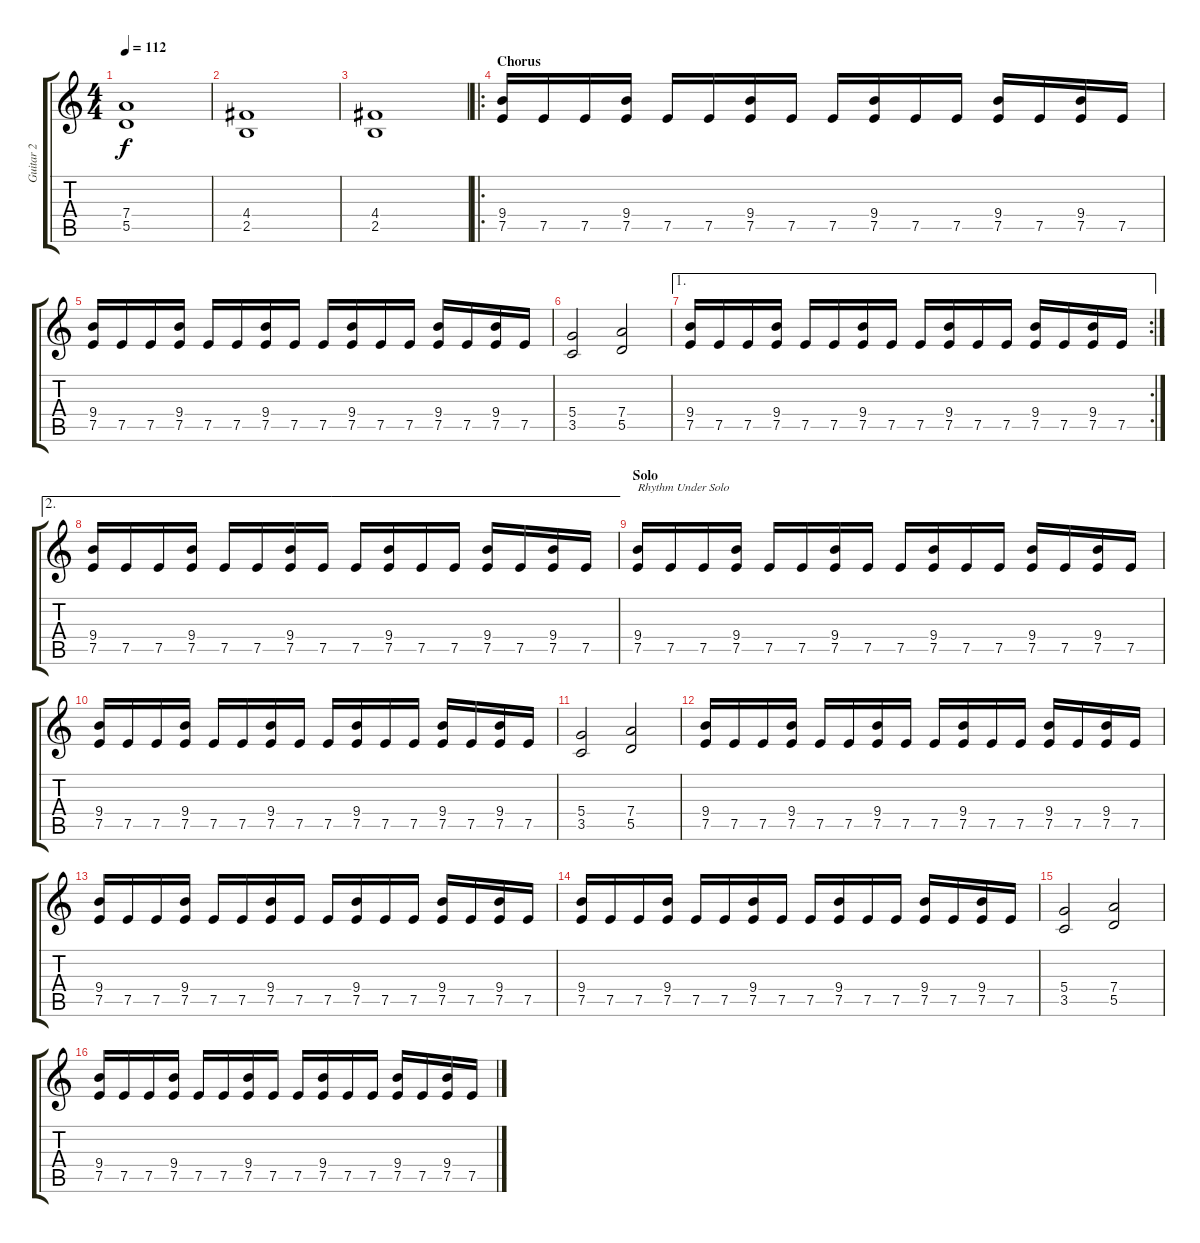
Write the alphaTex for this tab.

\track ("Guitar 2" "Guitar 2") {instrument overdrivenguitar}
\staff {score tabs}
\tuning (E4 B3 G3 D3 A2 E2) {hide}
\ts (4 4)
\tempo 112
\clef g2
\ks c
(7.4 5.5).1{dy f} |
(4.4 2.5).1 |
(4.4 2.5).1 |
\ro
\section ("" "Chorus")
(9.4 7.5).16 7.5.16 7.5.16 (9.4 7.5).16 7.5.16 7.5.16 (9.4 7.5).16 7.5.16 7.5.16 (9.4 7.5).16 7.5.16 7.5.16 (9.4 7.5).16 7.5.16 (9.4 7.5).16 7.5.16 |
(9.4 7.5).16 7.5.16 7.5.16 (9.4 7.5).16 7.5.16 7.5.16 (9.4 7.5).16 7.5.16 7.5.16 (9.4 7.5).16 7.5.16 7.5.16 (9.4 7.5).16 7.5.16 (9.4 7.5).16 7.5.16 |
(5.4 3.5).2 (7.4 5.5).2 |
\ae 1
\rc 2
(9.4 7.5).16 7.5.16 7.5.16 (9.4 7.5).16 7.5.16 7.5.16 (9.4 7.5).16 7.5.16 7.5.16 (9.4 7.5).16 7.5.16 7.5.16 (9.4 7.5).16 7.5.16 (9.4 7.5).16 7.5.16 |
\ae 2
(9.4 7.5).16 7.5.16 7.5.16 (9.4 7.5).16 7.5.16 7.5.16 (9.4 7.5).16 7.5.16 7.5.16 (9.4 7.5).16 7.5.16 7.5.16 (9.4 7.5).16 7.5.16 (9.4 7.5).16 7.5.16 |
\section ("" "Solo")
(9.4 7.5).16{txt "Rhythm Under Solo"} 7.5.16 7.5.16 (9.4 7.5).16 7.5.16 7.5.16 (9.4 7.5).16 7.5.16 7.5.16 (9.4 7.5).16 7.5.16 7.5.16 (9.4 7.5).16 7.5.16 (9.4 7.5).16 7.5.16 |
(9.4 7.5).16 7.5.16 7.5.16 (9.4 7.5).16 7.5.16 7.5.16 (9.4 7.5).16 7.5.16 7.5.16 (9.4 7.5).16 7.5.16 7.5.16 (9.4 7.5).16 7.5.16 (9.4 7.5).16 7.5.16 |
(5.4 3.5).2 (7.4 5.5).2 |
(9.4 7.5).16 7.5.16 7.5.16 (9.4 7.5).16 7.5.16 7.5.16 (9.4 7.5).16 7.5.16 7.5.16 (9.4 7.5).16 7.5.16 7.5.16 (9.4 7.5).16 7.5.16 (9.4 7.5).16 7.5.16 |
(9.4 7.5).16 7.5.16 7.5.16 (9.4 7.5).16 7.5.16 7.5.16 (9.4 7.5).16 7.5.16 7.5.16 (9.4 7.5).16 7.5.16 7.5.16 (9.4 7.5).16 7.5.16 (9.4 7.5).16 7.5.16 |
(9.4 7.5).16 7.5.16 7.5.16 (9.4 7.5).16 7.5.16 7.5.16 (9.4 7.5).16 7.5.16 7.5.16 (9.4 7.5).16 7.5.16 7.5.16 (9.4 7.5).16 7.5.16 (9.4 7.5).16 7.5.16 |
(5.4 3.5).2 (7.4 5.5).2 |
(9.4 7.5).16 7.5.16 7.5.16 (9.4 7.5).16 7.5.16 7.5.16 (9.4 7.5).16 7.5.16 7.5.16 (9.4 7.5).16 7.5.16 7.5.16 (9.4 7.5).16 7.5.16 (9.4 7.5).16 7.5.16
